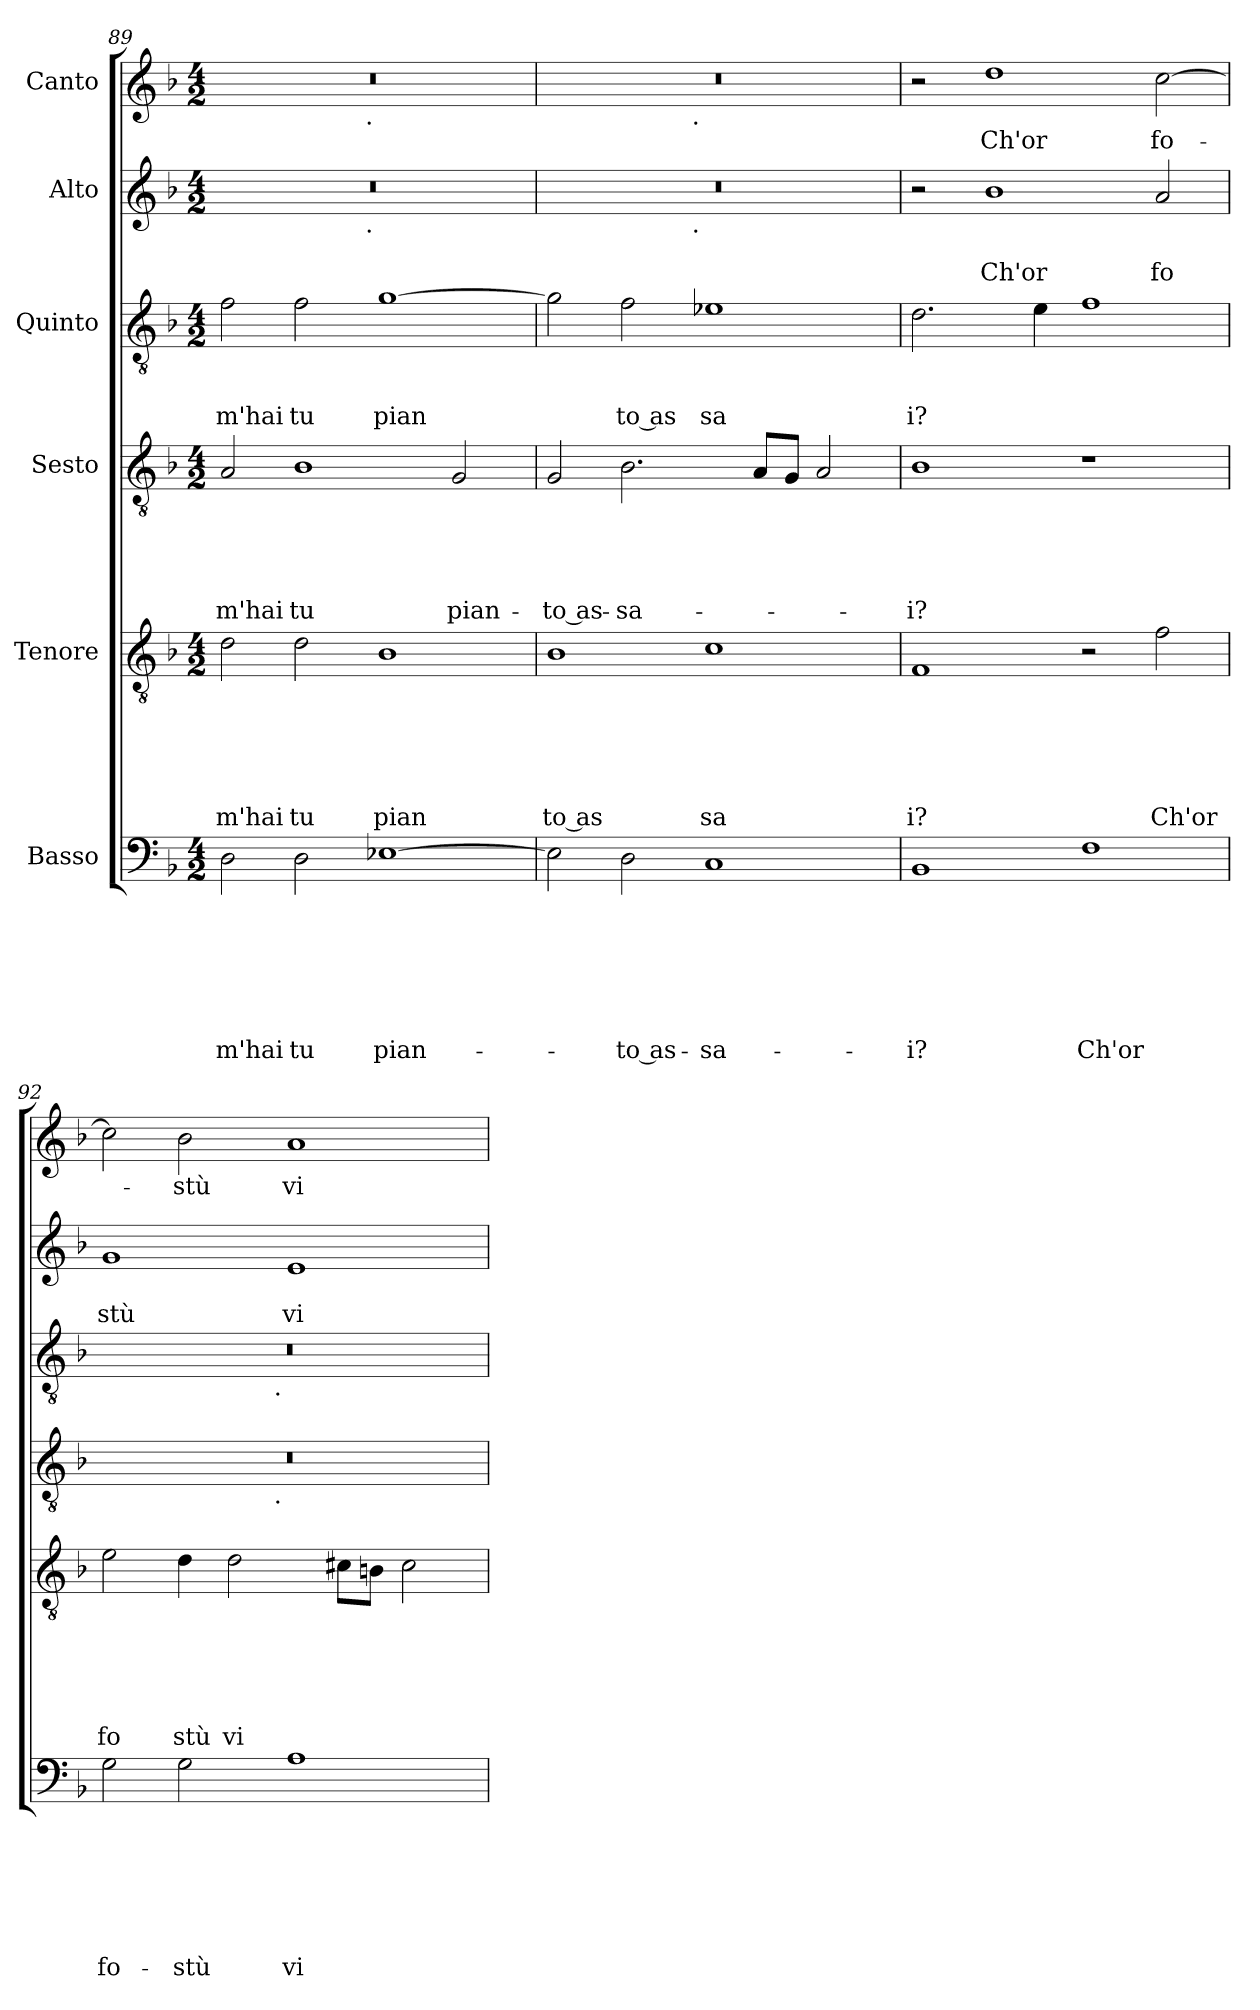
**kern	**text	**text	**text	**text	**text	**text	**text	**kern	**text	**text	**text	**text	**text	**text	**kern	**text	**text	**text	**text	**text	**kern	**text	**text	**text	**kern	**text	**text	**kern	**text
*part6	*part6	*part6	*part6	*part6	*part6	*part6	*part6	*part5	*part5	*part5	*part5	*part5	*part5	*part5	*part4	*part4	*part4	*part4	*part4	*part4	*part3	*part3	*part3	*part3	*part2	*part2	*part2	*part1	*part1
*staff6	*staff6	*staff6	*staff6	*staff6	*staff6	*staff6	*staff6	*staff5	*staff5	*staff5	*staff5	*staff5	*staff5	*staff5	*staff4	*staff4	*staff4	*staff4	*staff4	*staff4	*staff3	*staff3	*staff3	*staff3	*staff2	*staff2	*staff2	*staff1	*staff1
*I"Basso	*	*	*	*	*	*	*	*I"Tenore	*	*	*	*	*	*	*I"Sesto	*	*	*	*	*	*I"Quinto	*	*	*	*I"Alto	*	*	*I"Canto	*
*clefF4	*	*	*	*	*	*	*	*clefGv2	*	*	*	*	*	*	*clefGv2	*	*	*	*	*	*clefGv2	*	*	*	*clefG2	*	*	*clefG2	*
*ITrd-3c-5	*	*	*	*	*	*	*	*ITrd-3c-5	*	*	*	*	*	*	*	*	*	*	*	*	*ITrd-3c-5	*	*	*	*ITrd-3c-5	*	*	*ITrd-3c-5	*
*k[b-e-]	*	*	*	*	*	*	*	*k[b-e-]	*	*	*	*	*	*	*k[b-]	*	*	*	*	*	*k[b-e-]	*	*	*	*k[b-e-]	*	*	*k[b-e-]	*
*B-:	*	*	*	*	*	*	*	*B-:	*	*	*	*	*	*	*F:	*	*	*	*	*	*B-:	*	*	*	*B-:	*	*	*B-:	*
*M4/2	*	*	*	*	*	*	*	*M4/2	*	*	*	*	*	*	*M4/2	*	*	*	*	*	*M4/2	*	*	*	*M4/2	*	*	*M4/2	*
=89	=89	=89	=89	=89	=89	=89	=89	=89	=89	=89	=89	=89	=89	=89	=89	=89	=89	=89	=89	=89	=89	=89	=89	=89	=89	=89	=89	=89	=89
!	!	!	!	!	!	!	!LO:LY:b	!	!	!	!	!	!	!LO:LY:b	!	!	!	!	!	!LO:LY:b	!	!	!	!LO:LY:b	!	!	!	!	!
*	*	*	*	*	*	*	*	*	*	*	*	*	*	*	*	*	*	*	*	*	*	*	*	*	*^	*	*	*^	*
2G\	.	.	.	.	.	.	m'hai	2g\	.	.	.	.	.	m'hai	2A/	.	.	.	.	m'hai	2b-\	.	.	m'hai	0r	2ryy	.	.	0r	2ryy	.
!	!	!	!	!	!	!	!LO:LY:b	!	!	!	!	!	!	!LO:LY:b	!	!	!	!	!	!LO:LY:b	!	!	!	!LO:LY:b	!	!	!	!	!	!	!
2G\	.	.	.	.	.	.	tu	2g\	.	.	.	.	.	tu	1B-	.	.	.	.	tu	2b-\	.	.	tu	.	4...ryy	.	.	.	4...ryy	.
!	!	!	!	!	!	!	!	!	!	!	!	!	!	!	!	!	!	!	!	!	!	!	!	!	!	!	!	!	!	!LO:TX:b:t=.	!
!	!	!	!	!	!	!	!	!	!	!	!	!	!	!	!	!	!	!	!	!	!	!	!	!	!	!LO:TX:b:t=.	!	!	!	!	!
.	.	.	.	.	.	.	.	.	.	.	.	.	.	.	.	.	.	.	.	.	.	.	.	.	.	1ryy	.	.	.	1ryy	.
!	!	!	!	!	!	!	!LO:LY:b	!	!	!	!	!	!	!LO:LY:b	!	!	!	!	!	!	!	!	!	!LO:LY:b	!	!	!	!	!	!	!
[>1A-X	.	.	.	.	.	.	pian-	1e-	.	.	.	.	.	pian	.	.	.	.	.	.	[>1cc	.	.	pian	.	.	.	.	.	.	.
!	!	!	!	!	!	!	!	!	!	!	!	!	!	!	!	!	!	!	!	!LO:LY:b	!	!	!	!	!	!	!	!	!	!	!
.	.	.	.	.	.	.	.	.	.	.	.	.	.	.	2G/	.	.	.	.	pian-	.	.	.	.	.	.	.	.	.	.	.
.	.	.	.	.	.	.	.	.	.	.	.	.	.	.	.	.	.	.	.	.	.	.	.	.	.	32ryy	.	.	.	32ryy	.
=90	=90	=90	=90	=90	=90	=90	=90	=90	=90	=90	=90	=90	=90	=90	=90	=90	=90	=90	=90	=90	=90	=90	=90	=90	=90	=90	=90	=90	=90	=90	=90
!	!	!	!	!	!	!	!	!	!	!	!	!	!	!LO:LY:b:rj	!	!	!	!	!	!LO:LY:b:rj	!	!	!	!	!	!	!	!	!	!	!
2A-\]	.	.	.	.	.	.	.	1e-	.	.	.	.	.	to as	2G/	.	.	.	.	-to as-	2cc\]	.	.	.	0r	2ryy	.	.	0r	2ryy	.
!	!	!	!	!	!	!	!LO:LY:b:rj	!	!	!	!	!	!	!	!	!	!	!	!	!LO:LY:b	!	!	!	!LO:LY:b:rj	!	!	!	!	!	!	!
2G\	.	.	.	.	.	.	-to as-	.	.	.	.	.	.	.	2.B-\	.	.	.	.	-sa-	2b-\	.	.	to as	.	4...ryy	.	.	.	4...ryy	.
!	!	!	!	!	!	!	!	!	!	!	!	!	!	!	!	!	!	!	!	!	!	!	!	!	!	!	!	!	!	!LO:TX:b:t=.	!
!	!	!	!	!	!	!	!	!	!	!	!	!	!	!	!	!	!	!	!	!	!	!	!	!	!	!LO:TX:b:t=.	!	!	!	!	!
.	.	.	.	.	.	.	.	.	.	.	.	.	.	.	.	.	.	.	.	.	.	.	.	.	.	1ryy	.	.	.	1ryy	.
!	!	!	!	!	!	!	!LO:LY:b	!	!	!	!	!	!	!LO:LY:b	!	!	!	!	!	!	!	!	!	!LO:LY:b	!	!	!	!	!	!	!
1F	.	.	.	.	.	.	-sa-	1f	.	.	.	.	.	sa	.	.	.	.	.	.	1a-X	.	.	sa	.	.	.	.	.	.	.
.	.	.	.	.	.	.	.	.	.	.	.	.	.	.	8A/L	.	.	.	.	.	.	.	.	.	.	.	.	.	.	.	.
.	.	.	.	.	.	.	.	.	.	.	.	.	.	.	8G/J	.	.	.	.	.	.	.	.	.	.	.	.	.	.	.	.
.	.	.	.	.	.	.	.	.	.	.	.	.	.	.	2A/	.	.	.	.	.	.	.	.	.	.	.	.	.	.	.	.
.	.	.	.	.	.	.	.	.	.	.	.	.	.	.	.	.	.	.	.	.	.	.	.	.	.	32ryy	.	.	.	32ryy	.
=91	=91	=91	=91	=91	=91	=91	=91	=91	=91	=91	=91	=91	=91	=91	=91	=91	=91	=91	=91	=91	=91	=91	=91	=91	=91	=91	=91	=91	=91	=91	=91
!	!	!	!	!	!	!	!LO:LY:b	!	!	!	!	!	!	!LO:LY:b	!	!	!	!	!	!LO:LY:b	!	!	!	!LO:LY:b	!	!	!	!	!	!	!
*	*	*	*	*	*	*	*	*	*	*	*	*	*	*	*	*	*	*	*	*	*	*	*	*	*v	*v	*	*	*	*	*
*	*	*	*	*	*	*	*	*	*	*	*	*	*	*	*	*	*	*	*	*	*	*	*	*	*	*	*	*v	*v	*
1E-	.	.	.	.	.	.	-i?	1B-	.	.	.	.	.	i?	1B-	.	.	.	.	-i?	2.g\	.	.	i?	2r	.	.	2r	.
!	!	!	!	!	!	!	!	!	!	!	!	!	!	!	!	!	!	!	!	!	!	!	!	!	!	!	!LO:LY:b	!	!LO:LY:b
.	.	.	.	.	.	.	.	.	.	.	.	.	.	.	.	.	.	.	.	.	.	.	.	.	1ee-	.	Ch'or	1gg	Ch'or
.	.	.	.	.	.	.	.	.	.	.	.	.	.	.	.	.	.	.	.	.	4a\	.	.	.	.	.	.	.	.
!	!	!	!	!	!	!	!LO:LY:b	!	!	!	!	!	!	!	!	!	!	!	!	!	!	!	!	!	!	!	!	!	!
1B-	.	.	.	.	.	.	Ch'or	2r	.	.	.	.	.	.	1r	.	.	.	.	.	1b-	.	.	.	.	.	.	.	.
!	!	!	!	!	!	!	!	!	!	!	!	!	!	!LO:LY:b	!	!	!	!	!	!	!	!	!	!	!	!	!LO:LY:b	!	!LO:LY:b
.	.	.	.	.	.	.	.	2b-\	.	.	.	.	.	Ch'or	.	.	.	.	.	.	.	.	.	.	2dd/	.	fo	[>2ff\	fo-
=92	=92	=92	=92	=92	=92	=92	=92	=92	=92	=92	=92	=92	=92	=92	=92	=92	=92	=92	=92	=92	=92	=92	=92	=92	=92	=92	=92	=92	=92
!	!	!	!	!	!	!	!LO:LY:b	!	!	!	!	!	!	!LO:LY:b	!	!	!	!	!	!	!	!	!	!	!	!	!LO:LY:b	!	!
*	*	*	*	*	*	*	*	*	*	*	*	*	*	*	*^	*	*	*	*	*	*^	*	*	*	*	*	*	*	*
2c\	.	.	.	.	.	.	fo-	2a\	.	.	.	.	.	fo	0r	2ryy	.	.	.	.	.	0r	2ryy	.	.	.	1cc	.	stù	2ff\]	.
!	!	!	!	!	!	!	!LO:LY:b	!	!	!	!	!	!	!LO:LY:b	!	!	!	!	!	!	!	!	!	!	!	!	!	!	!	!	!LO:LY:b
2c\	.	.	.	.	.	.	-stù	4g\	.	.	.	.	.	stù	.	4...ryy	.	.	.	.	.	.	4...ryy	.	.	.	.	.	.	2ee-\	-stù
!	!	!	!	!	!	!	!	!	!	!	!	!	!	!LO:LY:b	!	!	!	!	!	!	!	!	!	!	!	!	!	!	!	!	!
.	.	.	.	.	.	.	.	2g\	.	.	.	.	.	vi	.	.	.	.	.	.	.	.	.	.	.	.	.	.	.	.	.
!	!	!	!	!	!	!	!	!	!	!	!	!	!	!	!	!	!	!	!	!	!	!	!LO:TX:b:t=.	!	!	!	!	!	!	!	!
!	!	!	!	!	!	!	!	!	!	!	!	!	!	!	!	!LO:TX:b:t=.	!	!	!	!	!	!	!	!	!	!	!	!	!	!	!
.	.	.	.	.	.	.	.	.	.	.	.	.	.	.	.	1ryy	.	.	.	.	.	.	1ryy	.	.	.	.	.	.	.	.
!	!	!	!	!	!	!	!LO:LY:b	!	!	!	!	!	!	!	!	!	!	!	!	!	!	!	!	!	!	!	!	!	!LO:LY:b	!	!LO:LY:b
1d	.	.	.	.	.	.	vi-	.	.	.	.	.	.	.	.	.	.	.	.	.	.	.	.	.	.	.	1a	.	vi	1dd	vi-
.	.	.	.	.	.	.	.	8f#X\L	.	.	.	.	.	.	.	.	.	.	.	.	.	.	.	.	.	.	.	.	.	.	.
.	.	.	.	.	.	.	.	8en\J	.	.	.	.	.	.	.	.	.	.	.	.	.	.	.	.	.	.	.	.	.	.	.
.	.	.	.	.	.	.	.	2f#\	.	.	.	.	.	.	.	.	.	.	.	.	.	.	.	.	.	.	.	.	.	.	.
.	.	.	.	.	.	.	.	.	.	.	.	.	.	.	.	32ryy	.	.	.	.	.	.	32ryy	.	.	.	.	.	.	.	.
*	*	*	*	*	*	*	*	*	*	*	*	*	*	*	*v	*v	*	*	*	*	*	*	*	*	*	*	*	*	*	*	*
*	*	*	*	*	*	*	*	*	*	*	*	*	*	*	*	*	*	*	*	*	*v	*v	*	*	*	*	*	*	*	*
=	=	=	=	=	=	=	=	=	=	=	=	=	=	=	=	=	=	=	=	=	=	=	=	=	=	=	=	=	=
*-	*-	*-	*-	*-	*-	*-	*-	*-	*-	*-	*-	*-	*-	*-	*-	*-	*-	*-	*-	*-	*-	*-	*-	*-	*-	*-	*-	*-	*-
